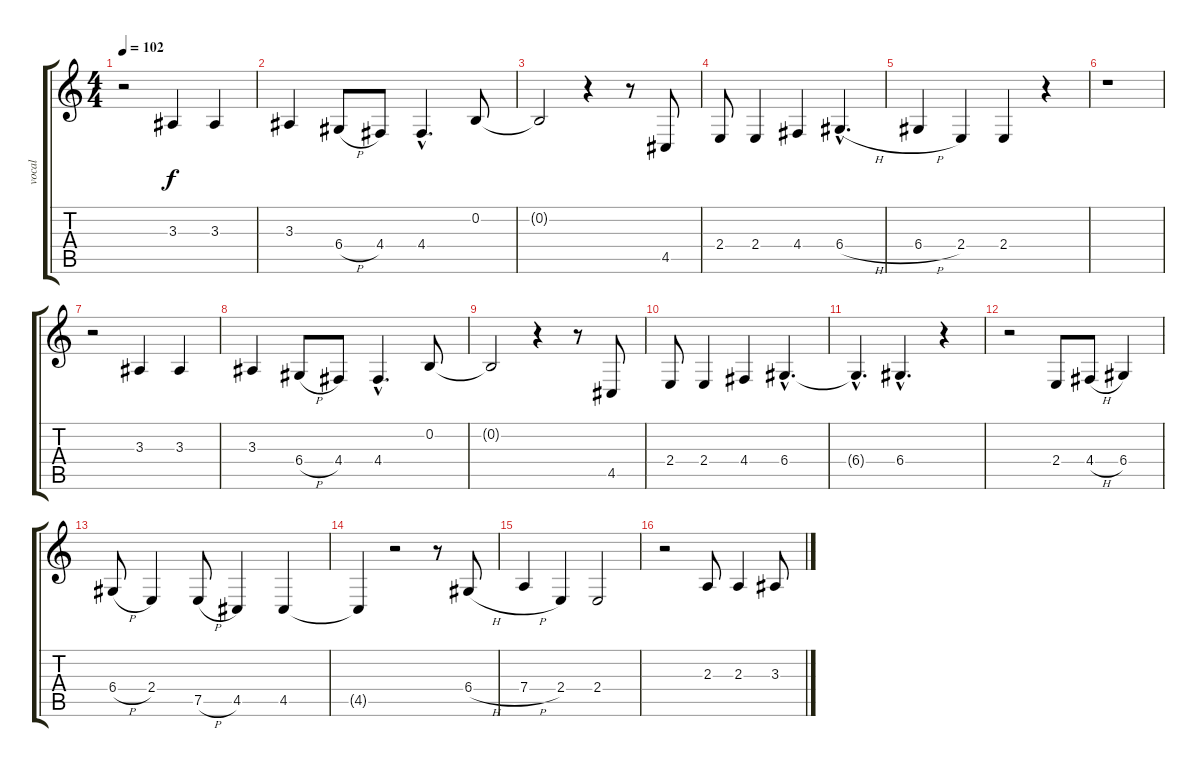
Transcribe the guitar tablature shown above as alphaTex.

\track ("vocal" "vocal") {instrument choiraahs}
\staff {score tabs}
\tuning (E4 B3 G3 D3 A2 E2) {hide}
\ts (4 4)
\tempo 102
\clef g2
\ks c
r.2{dy f} 3.3.4 3.3.4 |
3.3.4 6.4{h}.8 4.4.8 4.4{hac}.4{d} 0.2.8 |
0.2{t}.2 r.4 r.8 4.5.8 |
2.4.8 2.4.4 4.4.4 6.4{h hac}.4{d} |
6.4{h}.4 2.4.4 2.4.4 r.4 |
r.1 |
r.2 3.3.4 3.3.4 |
3.3.4 6.4{h}.8 4.4.8 4.4{hac}.4{d} 0.2.8 |
0.2{t}.2 r.4 r.8 4.5.8 |
2.4.8 2.4.4 4.4.4 6.4{hac}.4{d} |
6.4{hac t}.4{d} 6.4{hac}.4{d} r.4 |
r.2 2.4.8 4.4{h}.8 6.4.4 |
6.4{h}.8 2.4.4 7.5{h}.8 4.5.4 4.5.4 |
4.5{t}.4 r.2 r.8 6.4{h}.8 |
7.4{h}.4 2.4.4 2.4.2 |
r.2 2.3.8 2.3.4 3.3.8
